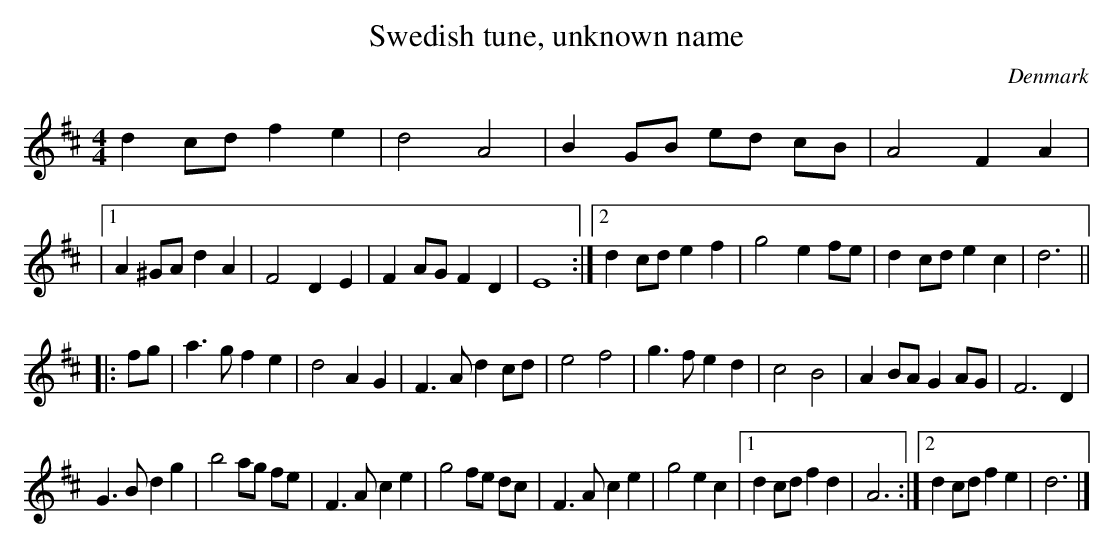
X:1
T:Swedish tune, unknown name
O:Denmark
O:Sweden
M:4/4
K:D
d2cd f2e2 | d4 A4 | B2GB ed cB | A4 F2A2 |
|1\
A2^GA d2A2 | F4 D2E2 | F2AG F2D2 | E8 :|2\
d2cd e2f2 | g4 e2fe | d2cd e2c2 | d6 ||
|: fg |\
a3g f2e2 | d4 A2G2 | F3A d2cd | e4 f4 |\
g3f e2d2 | c4 B4 | A2BA G2AG | F6 D2 |
G3B d2g2 | b4 ag fe | F3A c2e2 | g4 fe dc | \
F3 A c2e2 | g4 e2 c2 |1 d2cd f2d2 | A6 :|2 \
d2cd f2e2 | d6 |]
